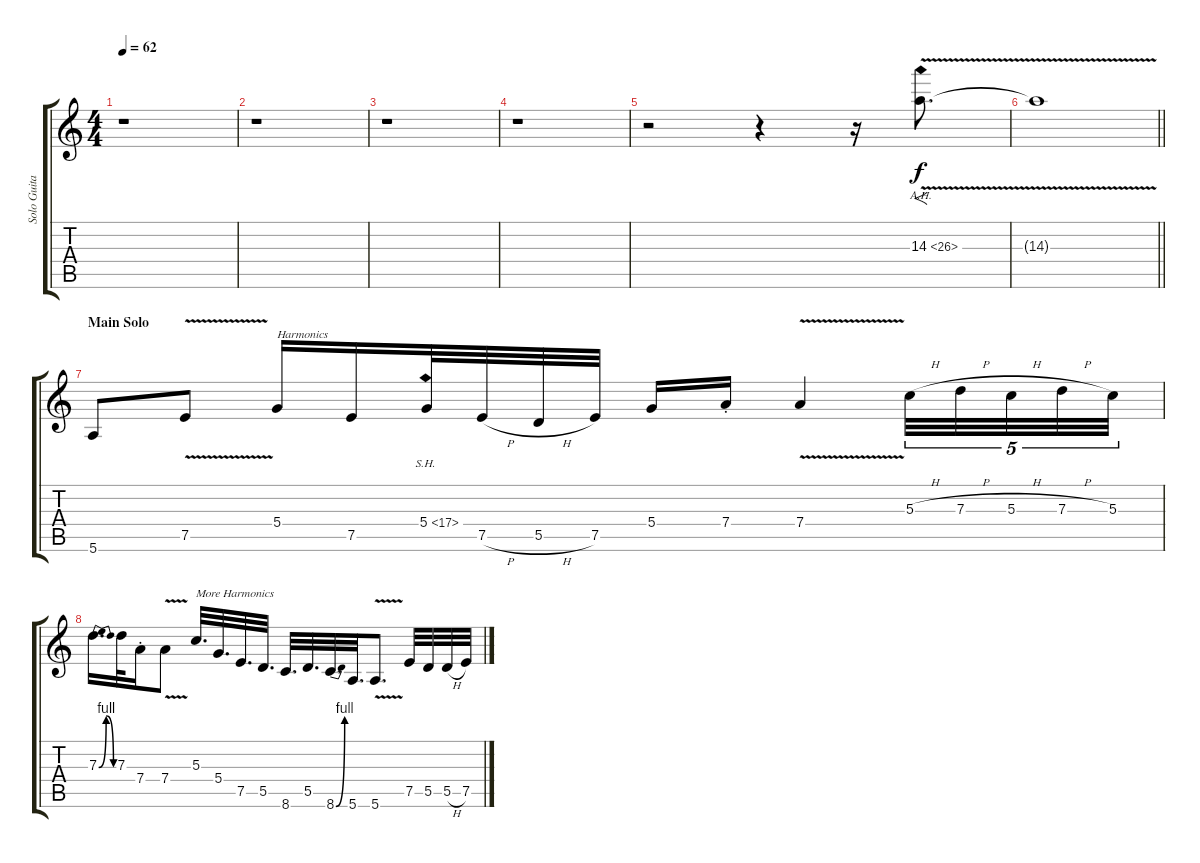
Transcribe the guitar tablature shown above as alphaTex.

\track ("Solo Guitar" "Solo Guita") {instrument distortionguitar}
\staff {score tabs}
\tuning (E4 B3 G3 D3 A2 E2) {hide}
\ts (4 4)
\tempo 62
\clef g2
\ks c
r.1{dy f} |
r.1 |
r.1 |
r.1 |
r.2 r.4 r.16 14.3{ah 12 v}.8{f d} |
\barLineRight lightlight
14.3{t}.1 |
\section ("" "Main Solo")
5.6.8 7.5{v}.8 5.4.16{txt "Harmonics" instrument guitarharmonics} 7.5.16 5.4{sh 12}.32{instrument distortionguitar} 7.5{h}.32 5.5{h}.32 7.5.32 5.4.16 7.4{st}.16 7.4{v}.4 5.3{h}.32{tu (5 4)} 7.3{h}.32{tu (5 4)} 5.3{h}.32{tu (5 4)} 7.3{h}.32{tu (5 4)} 5.3.32{tu (5 4)} |
7.3{be (bendrelease 0 0 30 4 45 4 60 0)}.16{d} 7.3.32 7.4{st}.16 7.4{v}.8 5.3.32{d txt "More Harmonics" instrument guitarharmonics} 5.4.32{d} 7.5.32{d} 5.5.32{d} 8.6.32{d} 5.5.32{d} 8.6{be (bend 0 0 60 4)}.32{d} 5.6.32{d} 5.6{v}.8{d} 7.5.32{instrument distortionguitar} 5.5.32 5.5{h}.32 7.5.32
